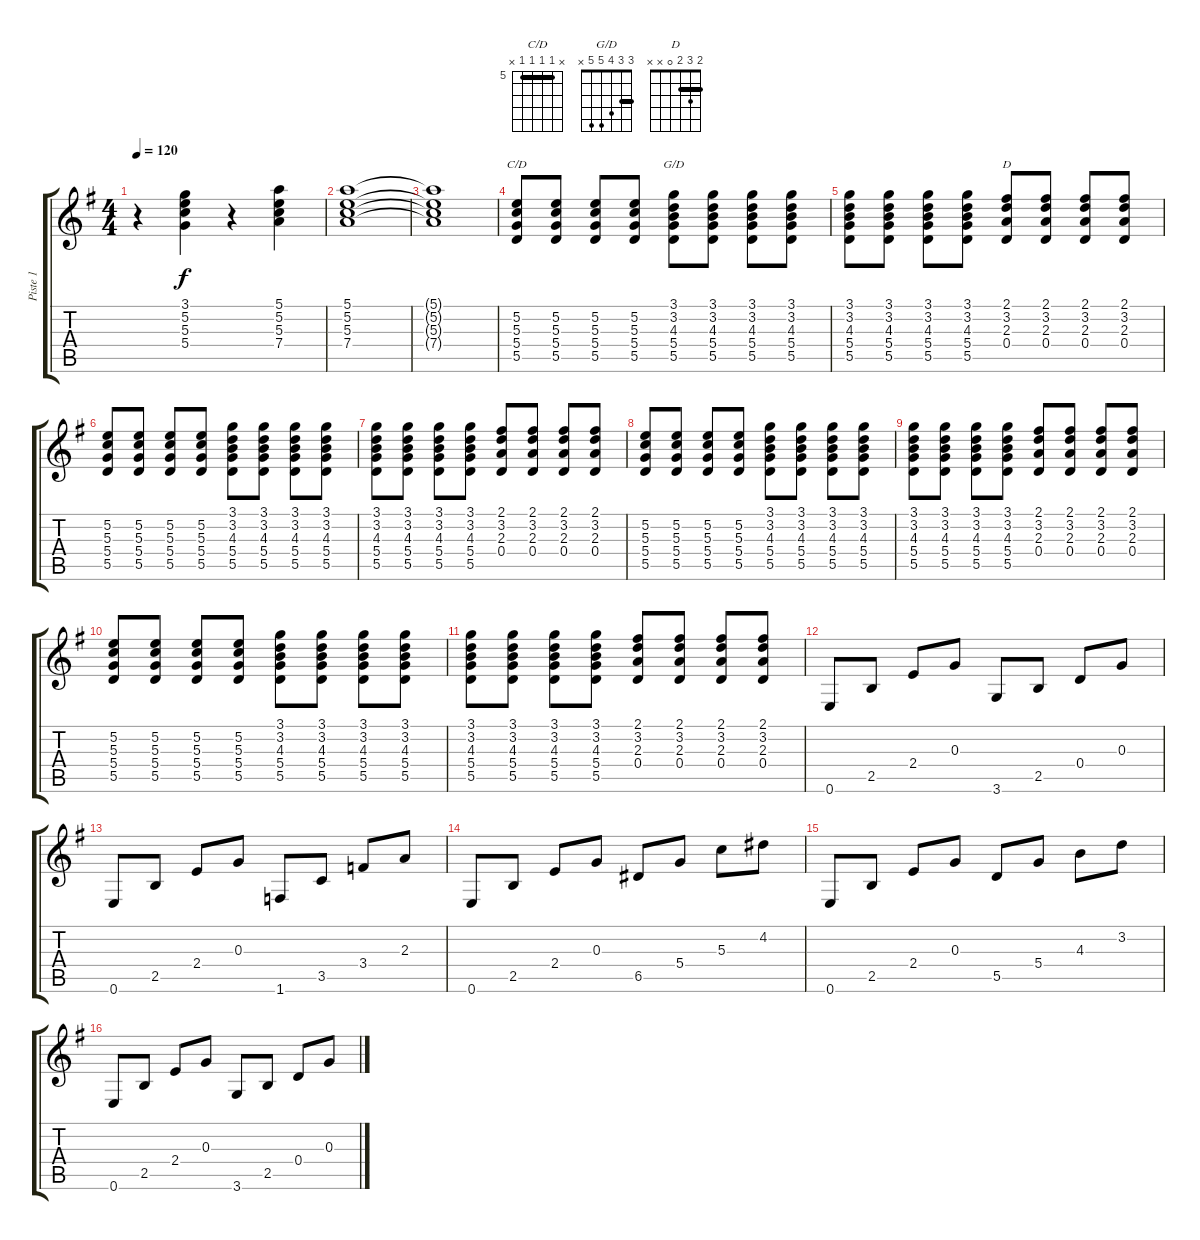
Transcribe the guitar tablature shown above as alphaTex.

\track ("Piste 1" "Piste 1") {instrument distortionguitar}
\staff {score tabs}
\tuning (E4 B3 G3 D3 A2 E2) {hide}
\chord ("C/D" x 5 5 5 5 x) {firstfret 5 barre 5}
\chord ("G/D" 3 3 4 5 5 x) {barre 3}
\chord ("D" 2 3 2 0 x x) {barre 2}
\ts (4 4)
\tempo 120
\clef g2
\ks g
r.4{dy f} (3.1 5.2 5.3 5.4).4 r.4 (5.1 5.2 5.3 7.4).4 |
(5.1 5.2 5.3 7.4).1 |
(5.1{t} 5.2{t} 5.3{t} 7.4{t}).1 |
(5.2 5.3 5.4 5.5).8{ch "C/D"} (5.2 5.3 5.4 5.5).8 (5.2 5.3 5.4 5.5).8 (5.2 5.3 5.4 5.5).8 (3.1 3.2 4.3 5.4 5.5).8{ch "G/D"} (3.1 3.2 4.3 5.4 5.5).8 (3.1 3.2 4.3 5.4 5.5).8 (3.1 3.2 4.3 5.4 5.5).8 |
(3.1 3.2 4.3 5.4 5.5).8 (3.1 3.2 4.3 5.4 5.5).8 (3.1 3.2 4.3 5.4 5.5).8 (3.1 3.2 4.3 5.4 5.5).8 (2.1 3.2 2.3 0.4).8{ch "D"} (2.1 3.2 2.3 0.4).8 (2.1 3.2 2.3 0.4).8 (2.1 3.2 2.3 0.4).8 |
(5.2 5.3 5.4 5.5).8 (5.2 5.3 5.4 5.5).8 (5.2 5.3 5.4 5.5).8 (5.2 5.3 5.4 5.5).8 (3.1 3.2 4.3 5.4 5.5).8 (3.1 3.2 4.3 5.4 5.5).8 (3.1 3.2 4.3 5.4 5.5).8 (3.1 3.2 4.3 5.4 5.5).8 |
(3.1 3.2 4.3 5.4 5.5).8 (3.1 3.2 4.3 5.4 5.5).8 (3.1 3.2 4.3 5.4 5.5).8 (3.1 3.2 4.3 5.4 5.5).8 (2.1 3.2 2.3 0.4).8 (2.1 3.2 2.3 0.4).8 (2.1 3.2 2.3 0.4).8 (2.1 3.2 2.3 0.4).8 |
(5.2 5.3 5.4 5.5).8 (5.2 5.3 5.4 5.5).8 (5.2 5.3 5.4 5.5).8 (5.2 5.3 5.4 5.5).8 (3.1 3.2 4.3 5.4 5.5).8 (3.1 3.2 4.3 5.4 5.5).8 (3.1 3.2 4.3 5.4 5.5).8 (3.1 3.2 4.3 5.4 5.5).8 |
(3.1 3.2 4.3 5.4 5.5).8 (3.1 3.2 4.3 5.4 5.5).8 (3.1 3.2 4.3 5.4 5.5).8 (3.1 3.2 4.3 5.4 5.5).8 (2.1 3.2 2.3 0.4).8 (2.1 3.2 2.3 0.4).8 (2.1 3.2 2.3 0.4).8 (2.1 3.2 2.3 0.4).8 |
(5.2 5.3 5.4 5.5).8 (5.2 5.3 5.4 5.5).8 (5.2 5.3 5.4 5.5).8 (5.2 5.3 5.4 5.5).8 (3.1 3.2 4.3 5.4 5.5).8 (3.1 3.2 4.3 5.4 5.5).8 (3.1 3.2 4.3 5.4 5.5).8 (3.1 3.2 4.3 5.4 5.5).8 |
(3.1 3.2 4.3 5.4 5.5).8 (3.1 3.2 4.3 5.4 5.5).8 (3.1 3.2 4.3 5.4 5.5).8 (3.1 3.2 4.3 5.4 5.5).8 (2.1 3.2 2.3 0.4).8 (2.1 3.2 2.3 0.4).8 (2.1 3.2 2.3 0.4).8 (2.1 3.2 2.3 0.4).8 |
0.6.8 2.5.8 2.4.8 0.3.8 3.6.8 2.5.8 0.4.8 0.3.8 |
0.6.8 2.5.8 2.4.8 0.3.8 1.6.8 3.5.8 3.4.8 2.3.8 |
0.6.8 2.5.8 2.4.8 0.3.8 6.5.8 5.4.8 5.3.8 4.2.8 |
0.6.8 2.5.8 2.4.8 0.3.8 5.5.8 5.4.8 4.3.8 3.2.8 |
0.6.8 2.5.8 2.4.8 0.3.8 3.6.8 2.5.8 0.4.8 0.3.8
